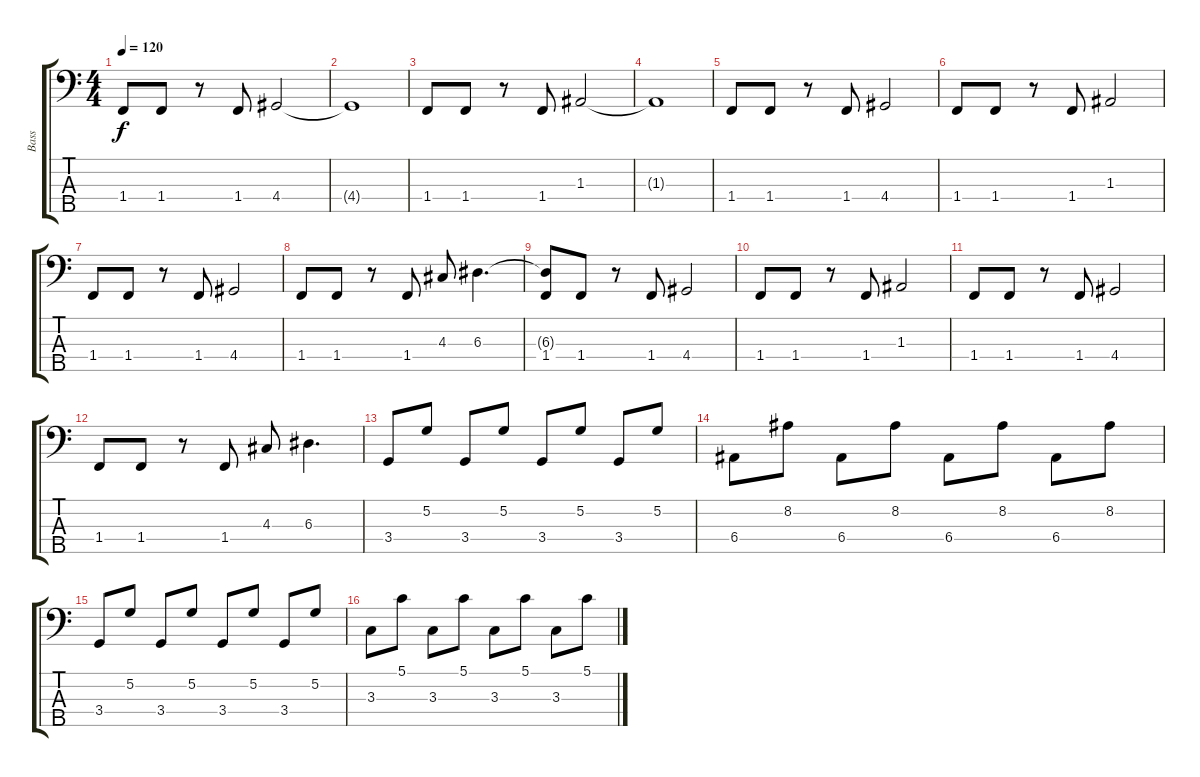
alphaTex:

\track ("Bass" "Bass") {instrument electricbassfinger}
\staff {score tabs}
\tuning (G2 D2 A1 E1 B0) {hide}
\ts (4 4)
\tempo 120
\clef f4
\ks c
1.4.8{dy f} 1.4.8 r.8 1.4.8 4.4.2 |
4.4{t}.1 |
1.4.8 1.4.8 r.8 1.4.8 1.3.2 |
1.3{t}.1 |
1.4.8 1.4.8 r.8 1.4.8 4.4.2 |
1.4.8 1.4.8 r.8 1.4.8 1.3.2 |
1.4.8 1.4.8 r.8 1.4.8 4.4.2 |
1.4.8 1.4.8 r.8 1.4.8 4.3.8 6.3.4{d} |
(6.3{t} 1.4).8 1.4.8 r.8 1.4.8 4.4.2 |
1.4.8 1.4.8 r.8 1.4.8 1.3.2 |
1.4.8 1.4.8 r.8 1.4.8 4.4.2 |
1.4.8 1.4.8 r.8 1.4.8 4.3.8 6.3.4{d} |
3.4.8 5.2.8 3.4.8 5.2.8 3.4.8 5.2.8 3.4.8 5.2.8 |
6.4.8 8.2.8 6.4.8 8.2.8 6.4.8 8.2.8 6.4.8 8.2.8 |
3.4.8 5.2.8 3.4.8 5.2.8 3.4.8 5.2.8 3.4.8 5.2.8 |
3.3.8 5.1.8 3.3.8 5.1.8 3.3.8 5.1.8 3.3.8 5.1.8
